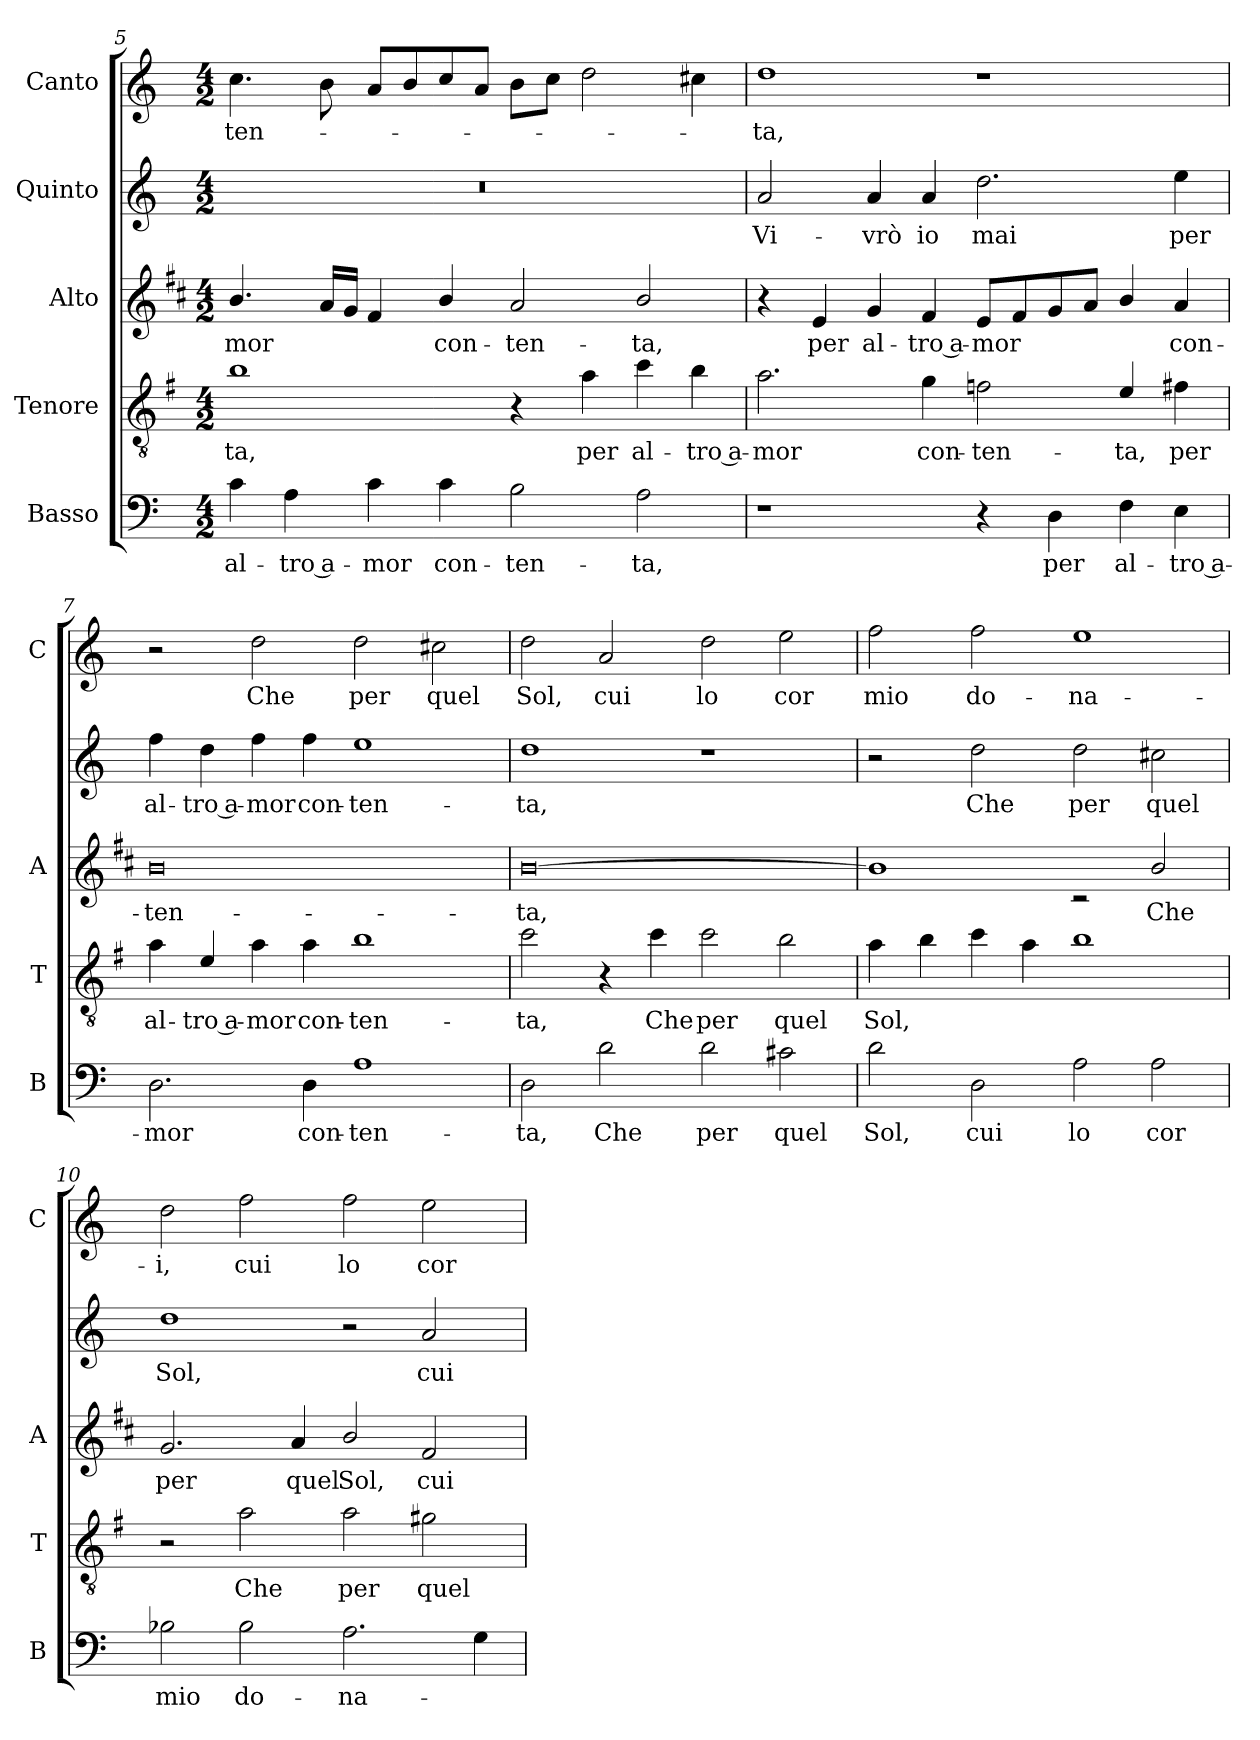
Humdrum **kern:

**kern	**text	**kern	**text	**kern	**text	**kern	**text	**kern	**text
*part5	*part5	*part4	*part4	*part3	*part3	*part2	*part2	*part1	*part1
*staff5	*staff5	*staff4	*staff4	*staff3	*staff3	*staff2	*staff2	*staff1	*staff1
*I"Basso	*	*I"Tenore	*	*I"Alto	*	*I"Quinto	*	*I"Canto	*
*I'B	*	*I'T	*	*I'A	*	*	*	*I'C	*
*clefF4	*	*clefGv2	*	*clefG2	*	*clefG2	*	*clefG2	*
*	*	*ITrd4c7	*	*ITrd1c2	*	*	*	*	*
*k[]	*	*k[]	*	*k[]	*	*k[]	*	*k[]	*
*C:	*	*C:	*	*C:	*	*C:	*	*C:	*
*M4/2	*	*M4/2	*	*M4/2	*	*M4/2	*	*M4/2	*
=5	=5	=5	=5	=5	=5	=5	=5	=5	=5
!	!LO:LY:b	!	!LO:LY:b	!	!LO:LY:b	!	!	!	!LO:LY:b
4c\	al-	1e	-ta,	4.a/	-mor	0r	.	4.cc\	-ten-
!	!LO:LY:b	!	!	!	!	!	!	!	!
4A\	-tro a-	.	.	.	.	.	.	.	.
.	.	.	.	16g/LL	.	.	.	8b\	.
.	.	.	.	16f/JJ	.	.	.	.	.
!	!LO:LY:b	!	!	!	!	!	!	!	!
4c\	-mor	.	.	4e/	.	.	.	8a/L	.
.	.	.	.	.	.	.	.	8b/	.
!	!LO:LY:b	!	!	!	!LO:LY:b	!	!	!	!
4c\	con-	.	.	4a/	con-	.	.	8cc/	.
.	.	.	.	.	.	.	.	8a/J	.
!	!LO:LY:b	!	!	!	!LO:LY:b	!	!	!	!
2B\	-ten-	4r	.	2g/	-ten-	.	.	8b\L	.
.	.	.	.	.	.	.	.	8cc\J	.
!	!	!	!LO:LY:b	!	!	!	!	!	!
.	.	4d\	per	.	.	.	.	2dd\	.
!	!LO:LY:b	!	!LO:LY:b	!	!LO:LY:b	!	!	!	!
2A\	-ta,	4f\	al-	2a/	-ta,	.	.	.	.
!	!	!	!LO:LY:b	!	!	!	!	!	!
.	.	4e\	-tro a-	.	.	.	.	4cc#X\	.
!!LO:PB:g=z
=6	=6	=6	=6	=6	=6	=6	=6	=6	=6
!	!	!	!LO:LY:b	!	!	!	!LO:LY:b	!	!LO:LY:b
1r	.	2.d\	-mor	4r	.	2a/	Vi-	1dd	-ta,
!	!	!	!	!	!LO:LY:b	!	!	!	!
.	.	.	.	4d/	per	.	.	.	.
!	!	!	!	!	!LO:LY:b	!	!LO:LY:b	!	!
.	.	.	.	4f/	al-	4a/	-vrò	.	.
!	!	!	!LO:LY:b	!	!LO:LY:b	!	!LO:LY:b	!	!
.	.	4c\	con-	4e/	-tro a-	4a/	io	.	.
!	!	!	!LO:LY:b	!	!LO:LY:b	!	!LO:LY:b	!	!
4r	.	2B-X\	-ten-	8d/L	-mor	2.dd\	mai	1r	.
.	.	.	.	8e/	.	.	.	.	.
!	!LO:LY:b	!	!	!	!	!	!	!	!
4D\	per	.	.	8f/	.	.	.	.	.
.	.	.	.	8g/J	.	.	.	.	.
!	!LO:LY:b	!	!LO:LY:b	!	!	!	!	!	!
4F\	al-	4A/	-ta,	4a/	.	.	.	.	.
!	!LO:LY:b	!	!LO:LY:b	!	!LO:LY:b	!	!LO:LY:b	!	!
4E\	-tro a-	4Bn\	per	4g/	con-	4ee\	per	.	.
=7	=7	=7	=7	=7	=7	=7	=7	=7	=7
!	!LO:LY:b	!	!LO:LY:b	!	!LO:LY:b	!	!LO:LY:b	!	!
2.D\	-mor	4d\	al-	0a	-ten-	4ff\	al-	2r	.
!	!	!	!LO:LY:b	!	!	!	!LO:LY:b	!	!
.	.	4A/	-tro a-	.	.	4dd\	-tro a-	.	.
!	!	!	!LO:LY:b	!	!	!	!LO:LY:b	!	!LO:LY:b
.	.	4d\	-mor	.	.	4ff\	-mor	2dd\	Che
!	!LO:LY:b	!	!LO:LY:b	!	!	!	!LO:LY:b	!	!
4D\	con-	4d\	con-	.	.	4ff\	con-	.	.
!	!LO:LY:b	!	!LO:LY:b	!	!	!	!LO:LY:b	!	!LO:LY:b
1A	-ten-	1e	-ten-	.	.	1ee	-ten-	2dd\	per
!	!	!	!	!	!	!	!	!	!LO:LY:b
.	.	.	.	.	.	.	.	2cc#X\	quel
=8	=8	=8	=8	=8	=8	=8	=8	=8	=8
!	!LO:LY:b	!	!LO:LY:b	!	!LO:LY:b	!	!LO:LY:b	!	!LO:LY:b
2D\	-ta,	2f\	-ta,	[0a	-ta,	1dd	-ta,	2dd\	Sol,
!	!LO:LY:b	!	!	!	!	!	!	!	!LO:LY:b
2d\	Che	4r	.	.	.	.	.	2a/	cui
!	!	!	!LO:LY:b	!	!	!	!	!	!
.	.	4f\	Che	.	.	.	.	.	.
!	!LO:LY:b	!	!LO:LY:b	!	!	!	!	!	!LO:LY:b
2d\	per	2f\	per	.	.	1r	.	2dd\	lo
!	!LO:LY:b	!	!LO:LY:b	!	!	!	!	!	!LO:LY:b
2c#X\	quel	2e\	quel	.	.	.	.	2ee\	cor
=9	=9	=9	=9	=9	=9	=9	=9	=9	=9
!	!LO:LY:b	!	!LO:LY:b	!	!	!	!	!	!LO:LY:b
2d\	Sol,	4d\	Sol,	1a]	.	2r	.	2ff\	mio
.	.	4e\	.	.	.	.	.	.	.
!	!LO:LY:b	!	!	!	!	!	!LO:LY:b	!	!LO:LY:b
2D\	cui	4f\	.	.	.	2dd\	Che	2ff\	do-
.	.	4d\	.	.	.	.	.	.	.
!	!LO:LY:b	!	!	!	!	!	!LO:LY:b	!	!LO:LY:b
2A\	lo	1e	.	2rc	.	2dd\	per	1ee	-na-
!	!LO:LY:b	!	!	!	!LO:LY:b	!	!LO:LY:b	!	!
2A\	cor	.	.	2a/	Che	2cc#X\	quel	.	.
!!LO:LB:g=z
=10	=10	=10	=10	=10	=10	=10	=10	=10	=10
!	!LO:LY:b	!	!	!	!LO:LY:b	!	!LO:LY:b	!	!LO:LY:b
2B-X\	mio	2r	.	2.f/	per	1dd	Sol,	2dd\	-i,
!	!LO:LY:b	!	!LO:LY:b	!	!	!	!	!	!LO:LY:b
2B-\	do-	2d\	Che	.	.	.	.	2ff\	cui
!	!	!	!	!	!LO:LY:b	!	!	!	!
.	.	.	.	4g/	quel	.	.	.	.
!	!LO:LY:b	!	!LO:LY:b	!	!LO:LY:b	!	!	!	!LO:LY:b
2.A\	-na-	2d\	per	2a/	Sol,	2r	.	2ff\	lo
!	!	!	!LO:LY:b	!	!LO:LY:b	!	!LO:LY:b	!	!LO:LY:b
.	.	2c#X\	quel	2e/	cui	2a/	cui	2ee\	cor
4G\	.	.	.	.	.	.	.	.	.
=	=	=	=	=	=	=	=	=	=
*-	*-	*-	*-	*-	*-	*-	*-	*-	*-
